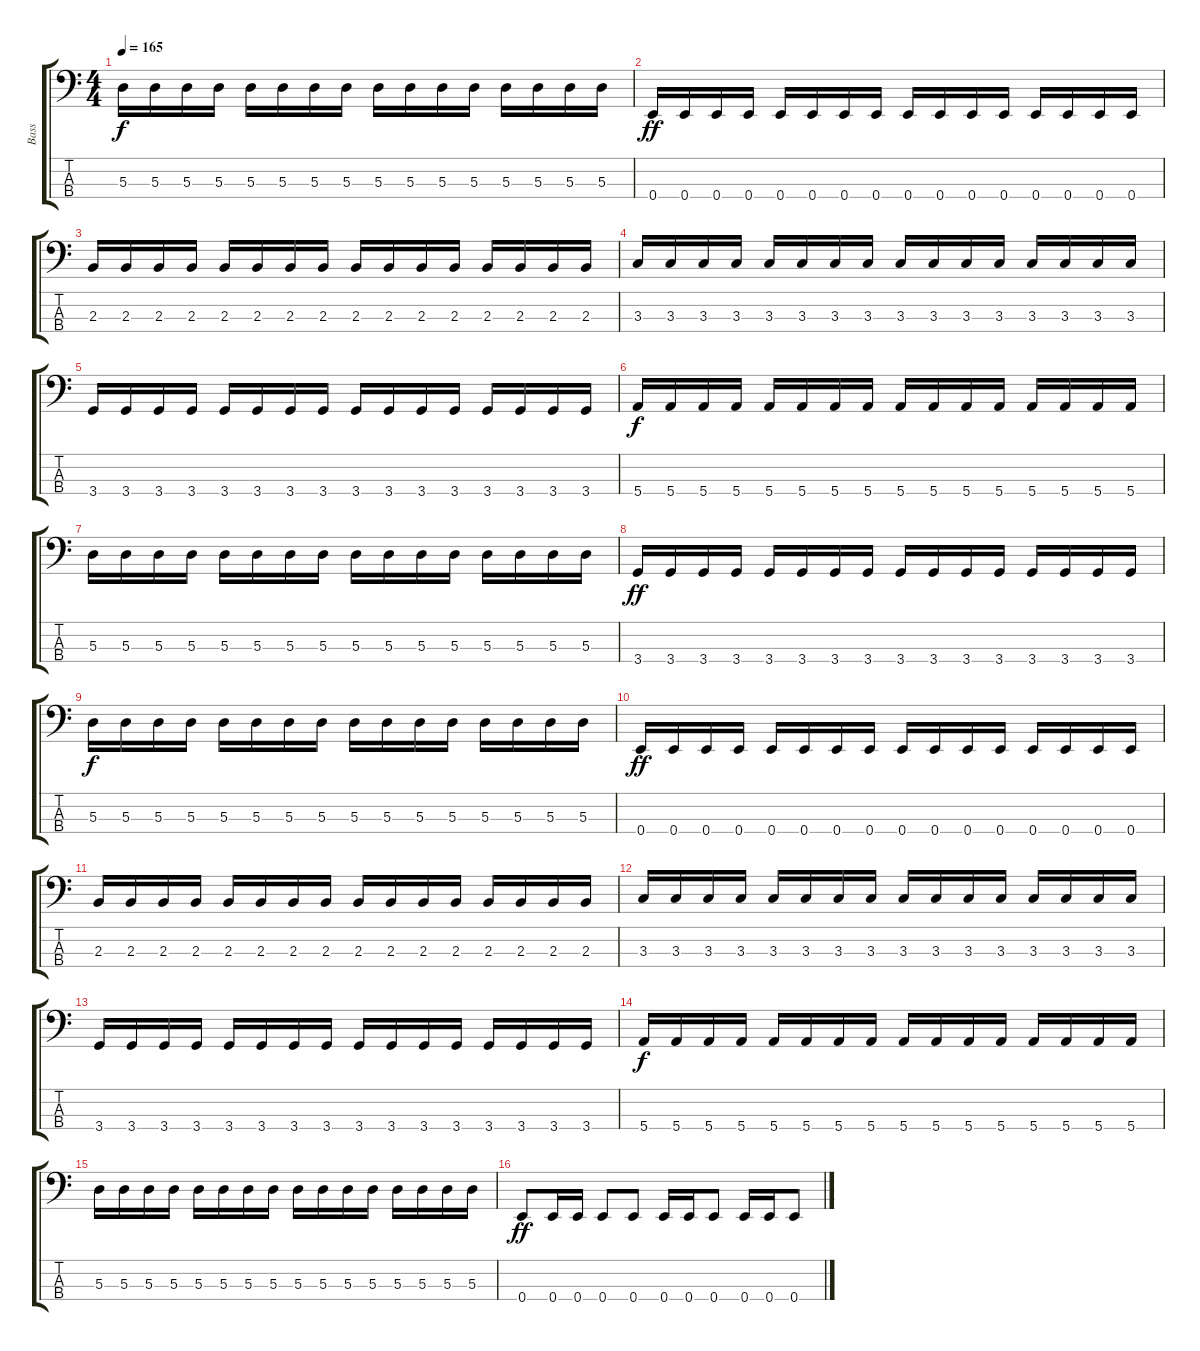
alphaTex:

\track ("Bass " "Bass ") {instrument electricbassfinger}
\staff {score tabs}
\tuning (G2 D2 A1 E1) {hide}
\ts (4 4)
\tempo 165
\clef f4
\ks c
5.3.16{dy f} 5.3.16 5.3.16 5.3.16 5.3.16 5.3.16 5.3.16 5.3.16 5.3.16 5.3.16 5.3.16 5.3.16 5.3.16 5.3.16 5.3.16 5.3.16 |
0.4.16{dy ff} 0.4.16 0.4.16 0.4.16 0.4.16 0.4.16 0.4.16 0.4.16 0.4.16 0.4.16 0.4.16 0.4.16 0.4.16 0.4.16 0.4.16 0.4.16 |
2.3.16 2.3.16 2.3.16 2.3.16 2.3.16 2.3.16 2.3.16 2.3.16 2.3.16 2.3.16 2.3.16 2.3.16 2.3.16 2.3.16 2.3.16 2.3.16 |
3.3.16 3.3.16 3.3.16 3.3.16 3.3.16 3.3.16 3.3.16 3.3.16 3.3.16 3.3.16 3.3.16 3.3.16 3.3.16 3.3.16 3.3.16 3.3.16 |
3.4.16 3.4.16 3.4.16 3.4.16 3.4.16 3.4.16 3.4.16 3.4.16 3.4.16 3.4.16 3.4.16 3.4.16 3.4.16 3.4.16 3.4.16 3.4.16 |
5.4.16{dy f} 5.4.16 5.4.16 5.4.16 5.4.16 5.4.16 5.4.16 5.4.16 5.4.16 5.4.16 5.4.16 5.4.16 5.4.16 5.4.16 5.4.16 5.4.16 |
5.3.16 5.3.16 5.3.16 5.3.16 5.3.16 5.3.16 5.3.16 5.3.16 5.3.16 5.3.16 5.3.16 5.3.16 5.3.16 5.3.16 5.3.16 5.3.16 |
3.4.16{dy ff} 3.4.16 3.4.16 3.4.16 3.4.16 3.4.16 3.4.16 3.4.16 3.4.16 3.4.16 3.4.16 3.4.16 3.4.16 3.4.16 3.4.16 3.4.16 |
5.3.16{dy f} 5.3.16 5.3.16 5.3.16 5.3.16 5.3.16 5.3.16 5.3.16 5.3.16 5.3.16 5.3.16 5.3.16 5.3.16 5.3.16 5.3.16 5.3.16 |
0.4.16{dy ff} 0.4.16 0.4.16 0.4.16 0.4.16 0.4.16 0.4.16 0.4.16 0.4.16 0.4.16 0.4.16 0.4.16 0.4.16 0.4.16 0.4.16 0.4.16 |
2.3.16 2.3.16 2.3.16 2.3.16 2.3.16 2.3.16 2.3.16 2.3.16 2.3.16 2.3.16 2.3.16 2.3.16 2.3.16 2.3.16 2.3.16 2.3.16 |
3.3.16 3.3.16 3.3.16 3.3.16 3.3.16 3.3.16 3.3.16 3.3.16 3.3.16 3.3.16 3.3.16 3.3.16 3.3.16 3.3.16 3.3.16 3.3.16 |
3.4.16 3.4.16 3.4.16 3.4.16 3.4.16 3.4.16 3.4.16 3.4.16 3.4.16 3.4.16 3.4.16 3.4.16 3.4.16 3.4.16 3.4.16 3.4.16 |
5.4.16{dy f} 5.4.16 5.4.16 5.4.16 5.4.16 5.4.16 5.4.16 5.4.16 5.4.16 5.4.16 5.4.16 5.4.16 5.4.16 5.4.16 5.4.16 5.4.16 |
5.3.16 5.3.16 5.3.16 5.3.16 5.3.16 5.3.16 5.3.16 5.3.16 5.3.16 5.3.16 5.3.16 5.3.16 5.3.16 5.3.16 5.3.16 5.3.16 |
0.4.8{dy ff} 0.4.16 0.4.16 0.4.8 0.4.8 0.4.16 0.4.16 0.4.8 0.4.16 0.4.16 0.4.8
